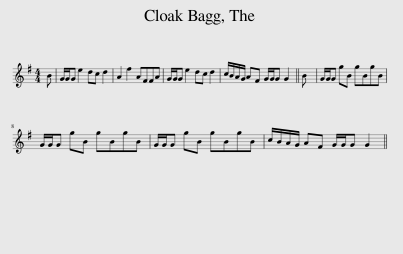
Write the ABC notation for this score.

X:1
L:1/8
M:4/4
I:linebreak $
K:G
V:1 treble
V:1
 B | G/G/G e2 dc d2 | A2 f2 AFFA | G/G/G e2 dc d2 | c/B/A/G/ AF G/G/G G2 || %5
 B | G/G/G gB gBgB |$ G/G/G gB gBgB | G/G/G gB gBgB | c/B/A/G/ AF G/G/G G2 || %10
